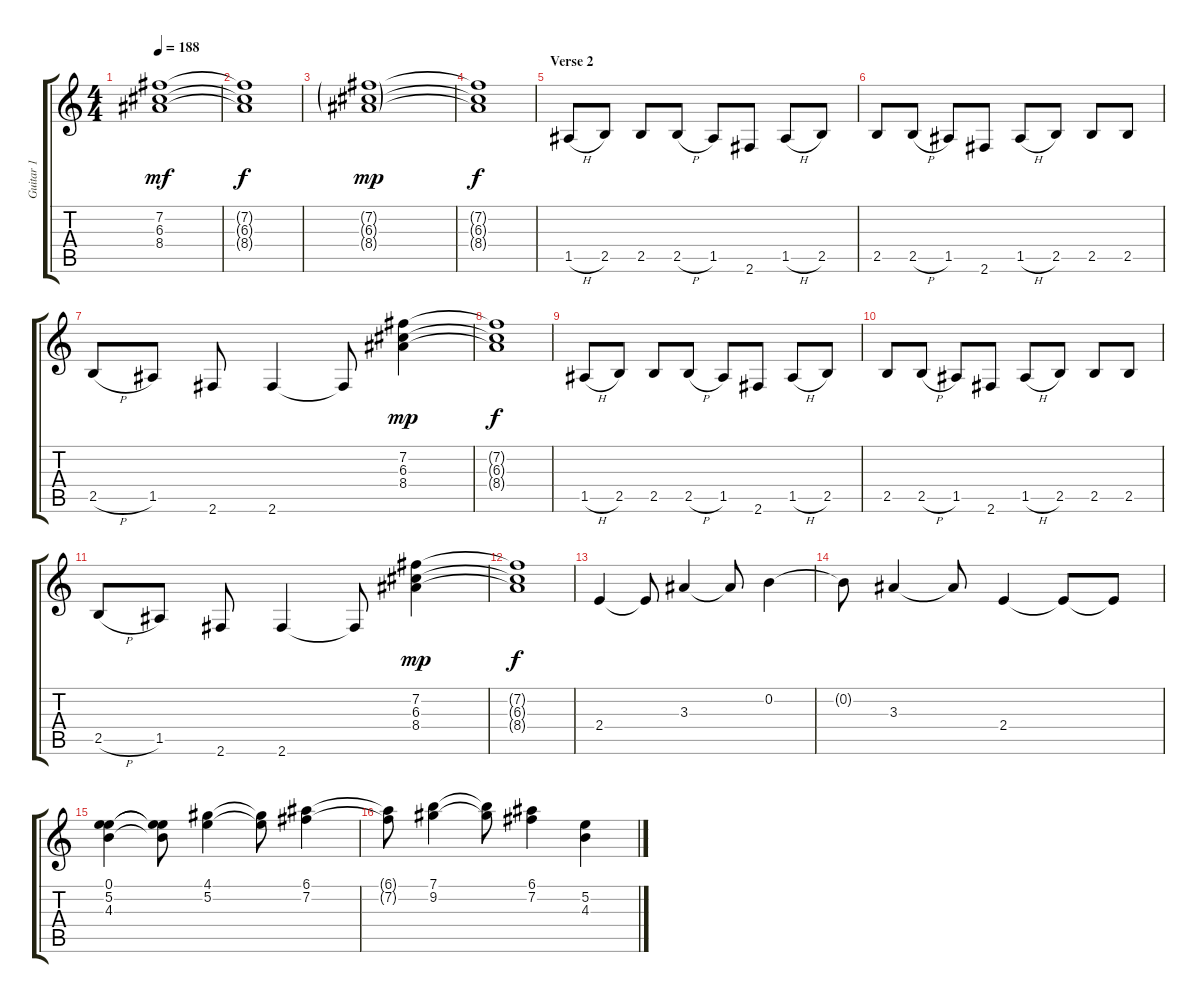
\track ("Guitar 1" "Guitar 1") {instrument distortionguitar}
\staff {score tabs}
\tuning (E4 B3 G3 D3 A2 E2) {hide}
\ts (4 4)
\tempo 188
\clef g2
\ks c
(7.2 6.3 8.4).1{dy mf} |
(7.2{t} 6.3{t} 8.4{t}).1{dy f} |
(7.2{g} 6.3{g} 8.4{g}).1{dy mp} |
(7.2{t} 6.3{t} 8.4{t}).1{dy f} |
\section ("" "Verse 2")
1.5{h}.8 2.5.8 2.5.8 2.5{h}.8 1.5.8 2.6.8 1.5{h}.8 2.5.8 |
2.5.8 2.5{h}.8 1.5.8 2.6.8 1.5{h}.8 2.5.8 2.5.8 2.5.8 |
2.5{h}.8 1.5.8 2.6.8 2.6.4 2.6{t}.8 (7.2 6.3 8.4).4{dy mp} |
(7.2{t} 6.3{t} 8.4{t}).1{dy f} |
1.5{h}.8 2.5.8 2.5.8 2.5{h}.8 1.5.8 2.6.8 1.5{h}.8 2.5.8 |
2.5.8 2.5{h}.8 1.5.8 2.6.8 1.5{h}.8 2.5.8 2.5.8 2.5.8 |
2.5{h}.8 1.5.8 2.6.8 2.6.4 2.6{t}.8 (7.2 6.3 8.4).4{dy mp} |
(7.2{t} 6.3{t} 8.4{t}).1{dy f} |
2.4.4 2.4{t}.8 3.3.4 3.3{t}.8 0.2.4 |
0.2{t}.8 3.3.4 3.3{t}.8 2.4.4 2.4{t}.8 2.4{t}.8 |
(0.1 5.2 4.3).4 (0.1{t} 5.2{t} 4.3{t}).8 (4.1 5.2).4 (4.1{t} 5.2{t}).8 (6.1 7.2).4 |
(6.1{t} 7.2{t}).8 (7.1 9.2).4 (7.1{t} 9.2{t}).8 (6.1 7.2).4 (5.2 4.3).4
